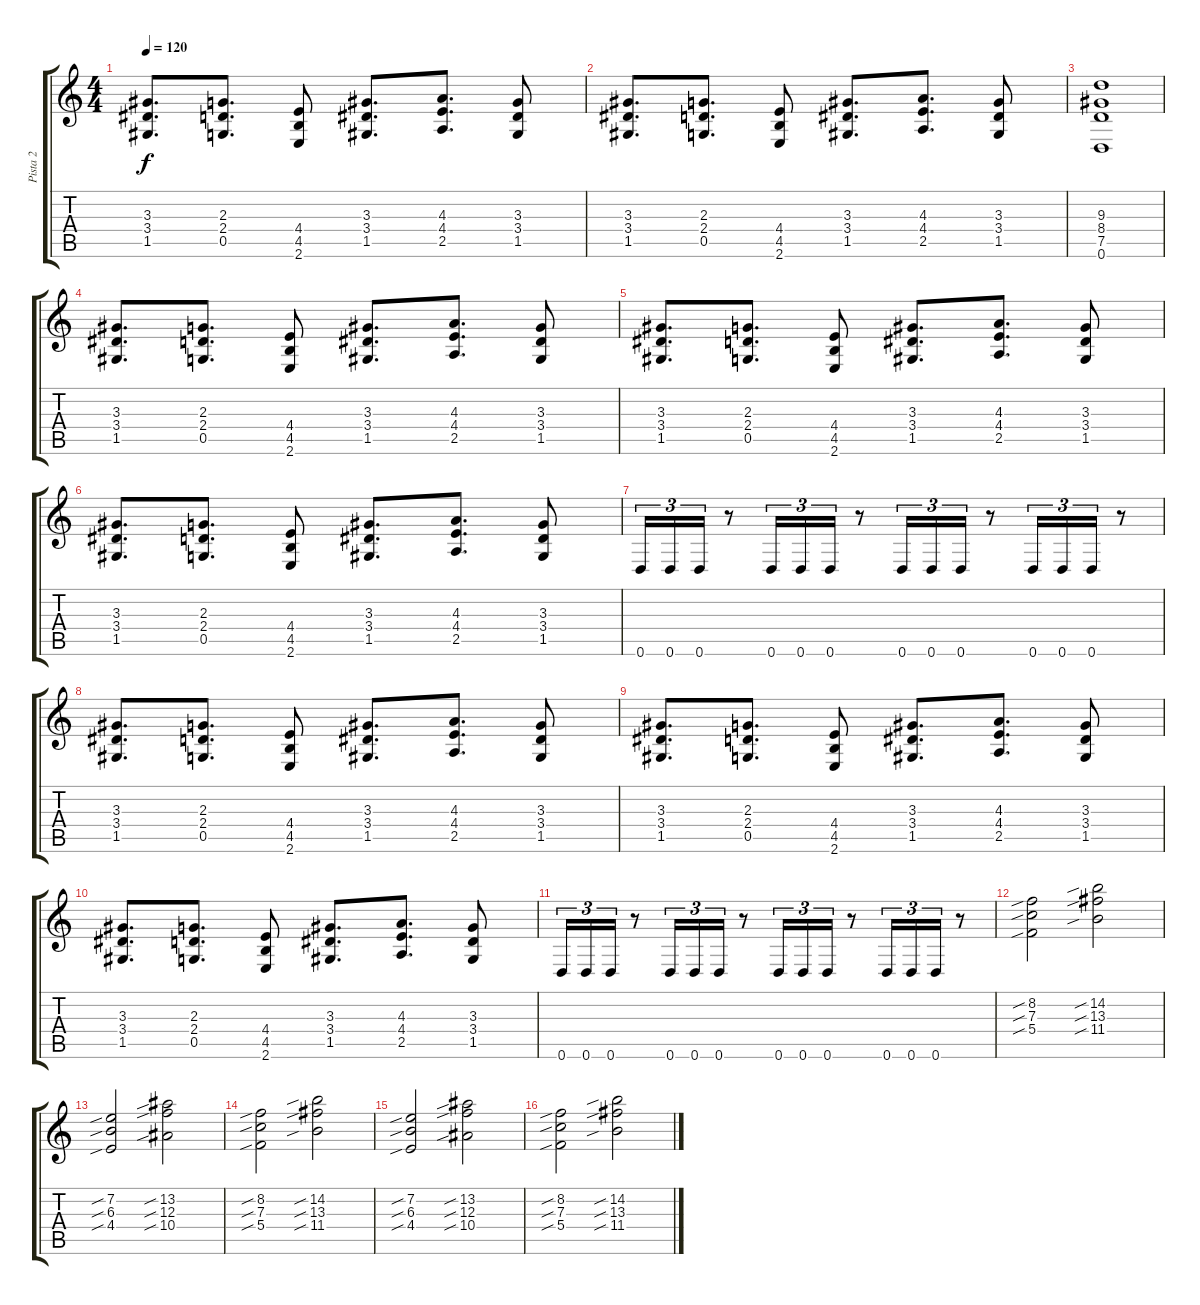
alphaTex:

\track ("Pista 2" "Pista 2") {instrument overdrivenguitar}
\staff {score tabs}
\tuning (D4 A3 F3 C3 G2 D2) {hide}
\ts (4 4)
\tempo 120
\clef g2
\ks c
(3.3 3.4 1.5).8{d dy f} (2.3 2.4 0.5).8{d} (4.4 4.5 2.6).8 (3.3 3.4 1.5).8{d} (4.3 4.4 2.5).8{d} (3.3 3.4 1.5).8 |
(3.3 3.4 1.5).8{d} (2.3 2.4 0.5).8{d} (4.4 4.5 2.6).8 (3.3 3.4 1.5).8{d} (4.3 4.4 2.5).8{d} (3.3 3.4 1.5).8 |
(9.3 8.4 7.5 0.6).1 |
(3.3 3.4 1.5).8{d} (2.3 2.4 0.5).8{d} (4.4 4.5 2.6).8 (3.3 3.4 1.5).8{d} (4.3 4.4 2.5).8{d} (3.3 3.4 1.5).8 |
(3.3 3.4 1.5).8{d} (2.3 2.4 0.5).8{d} (4.4 4.5 2.6).8 (3.3 3.4 1.5).8{d} (4.3 4.4 2.5).8{d} (3.3 3.4 1.5).8 |
(3.3 3.4 1.5).8{d} (2.3 2.4 0.5).8{d} (4.4 4.5 2.6).8 (3.3 3.4 1.5).8{d} (4.3 4.4 2.5).8{d} (3.3 3.4 1.5).8 |
0.6.16{tu (3 2)} 0.6.16{tu (3 2)} 0.6.16{tu (3 2)} r.8 0.6.16{tu (3 2)} 0.6.16{tu (3 2)} 0.6.16{tu (3 2)} r.8 0.6.16{tu (3 2)} 0.6.16{tu (3 2)} 0.6.16{tu (3 2)} r.8 0.6.16{tu (3 2)} 0.6.16{tu (3 2)} 0.6.16{tu (3 2)} r.8 |
(3.3 3.4 1.5).8{d} (2.3 2.4 0.5).8{d} (4.4 4.5 2.6).8 (3.3 3.4 1.5).8{d} (4.3 4.4 2.5).8{d} (3.3 3.4 1.5).8 |
(3.3 3.4 1.5).8{d} (2.3 2.4 0.5).8{d} (4.4 4.5 2.6).8 (3.3 3.4 1.5).8{d} (4.3 4.4 2.5).8{d} (3.3 3.4 1.5).8 |
(3.3 3.4 1.5).8{d} (2.3 2.4 0.5).8{d} (4.4 4.5 2.6).8 (3.3 3.4 1.5).8{d} (4.3 4.4 2.5).8{d} (3.3 3.4 1.5).8 |
0.6.16{tu (3 2)} 0.6.16{tu (3 2)} 0.6.16{tu (3 2)} r.8 0.6.16{tu (3 2)} 0.6.16{tu (3 2)} 0.6.16{tu (3 2)} r.8 0.6.16{tu (3 2)} 0.6.16{tu (3 2)} 0.6.16{tu (3 2)} r.8 0.6.16{tu (3 2)} 0.6.16{tu (3 2)} 0.6.16{tu (3 2)} r.8 |
(8.2{sib} 7.3{sib} 5.4{sib}).2 (14.2{sib} 13.3{sib} 11.4{sib}).2 |
(7.2{sib} 6.3{sib} 4.4{sib}).2 (13.2{sib} 12.3{sib} 10.4{sib}).2 |
(8.2{sib} 7.3{sib} 5.4{sib}).2 (14.2{sib} 13.3{sib} 11.4{sib}).2 |
(7.2{sib} 6.3{sib} 4.4{sib}).2 (13.2{sib} 12.3{sib} 10.4{sib}).2 |
(8.2{sib} 7.3{sib} 5.4{sib}).2 (14.2{sib} 13.3{sib} 11.4{sib}).2
